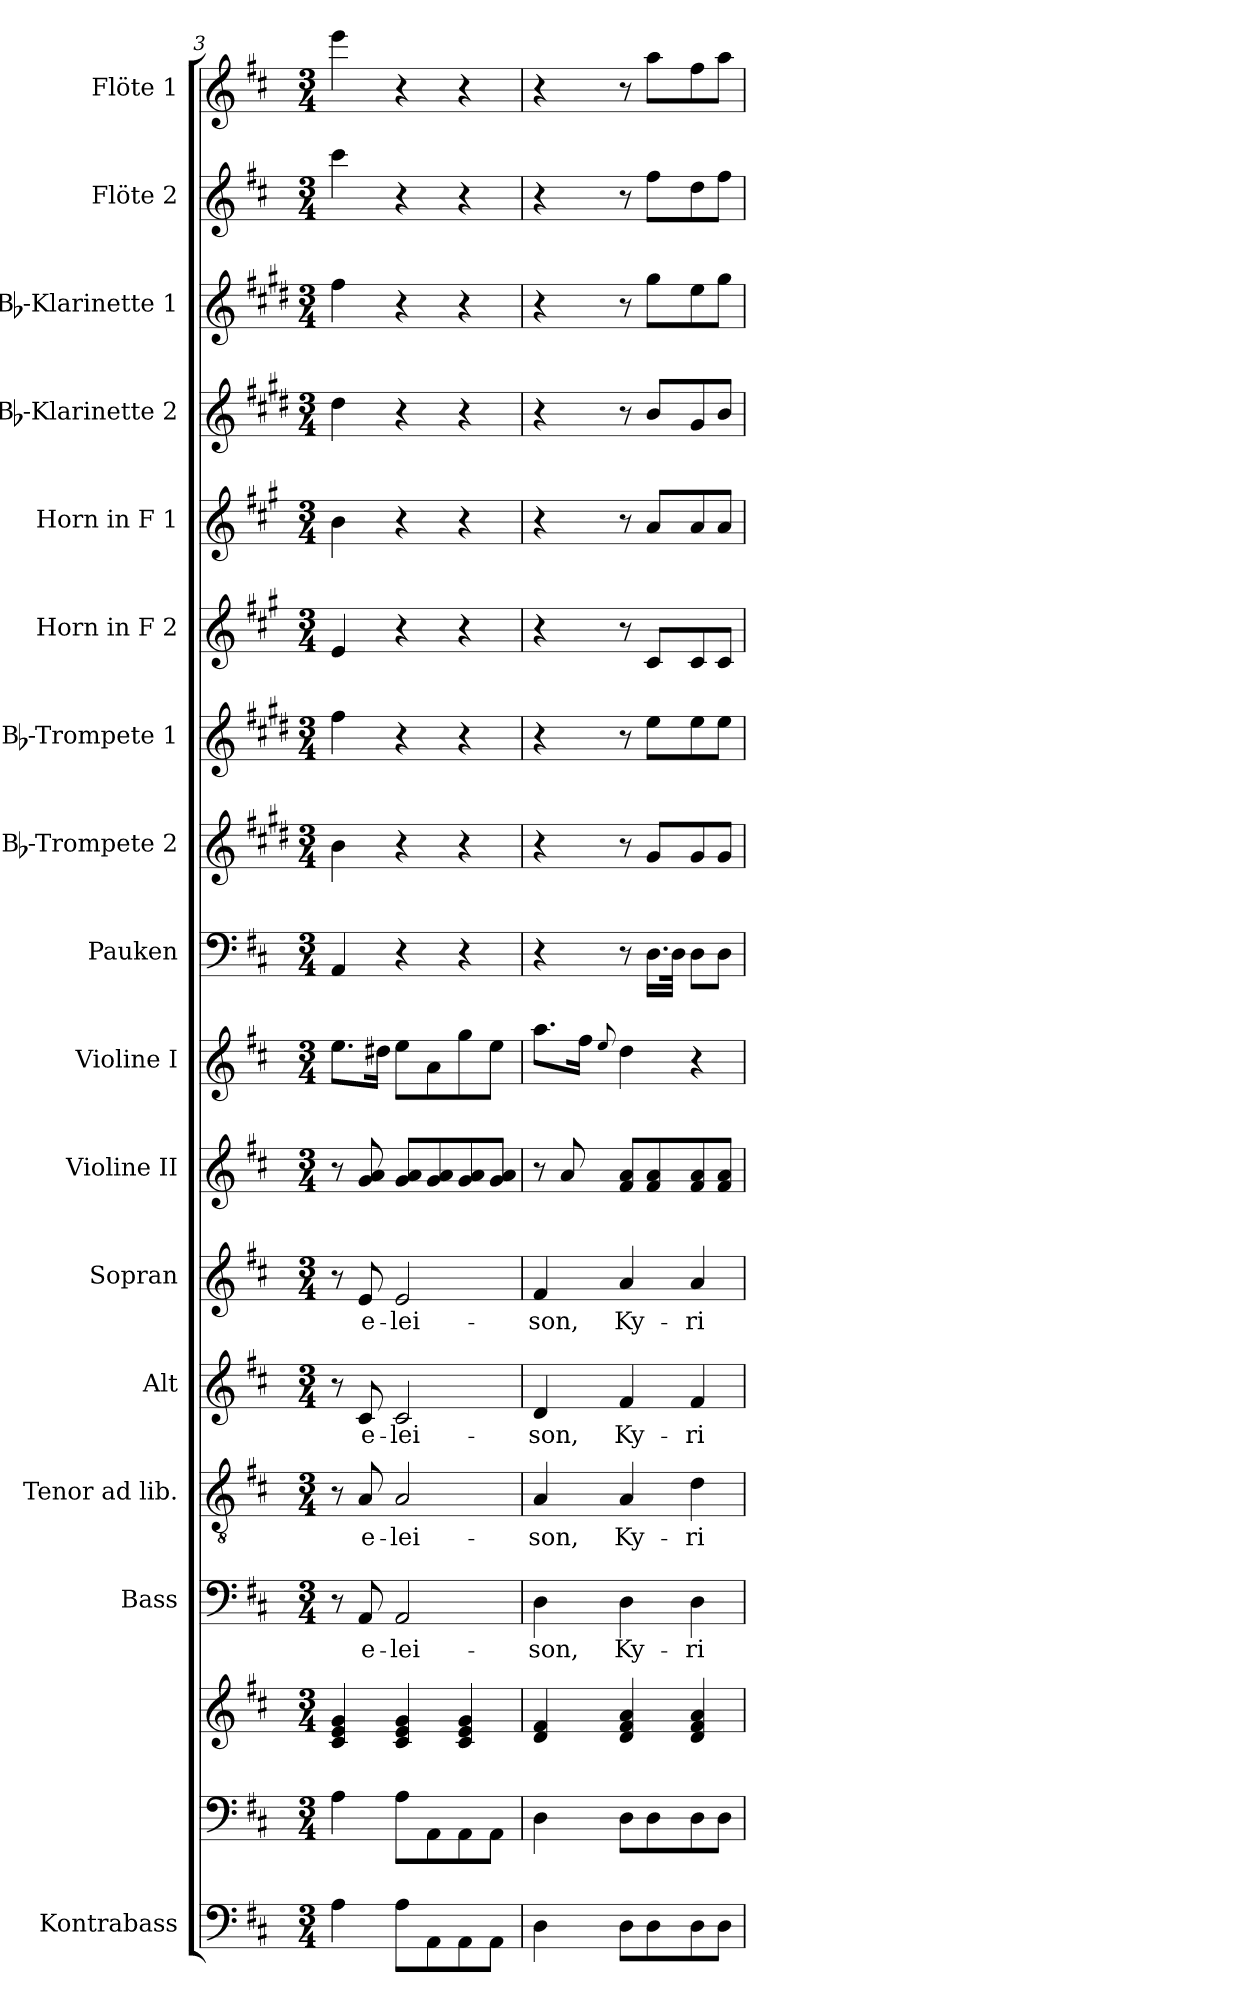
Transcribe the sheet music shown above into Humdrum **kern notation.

**kern	**kern	**kern	**kern	**text	**kern	**text	**kern	**text	**kern	**text	**kern	**kern	**kern	**kern	**kern	**kern	**kern	**kern	**kern	**kern	**kern
*part17	*part16	*part16	*part15	*part15	*part14	*part14	*part13	*part13	*part12	*part12	*part11	*part10	*part9	*part8	*part7	*part6	*part5	*part4	*part3	*part2	*part1
*staff18	*staff17	*staff16	*staff15	*staff15	*staff14	*staff14	*staff13	*staff13	*staff12	*staff12	*staff11	*staff10	*staff9	*staff8	*staff7	*staff6	*staff5	*staff4	*staff3	*staff2	*staff1
*I"Kontrabass	*	*	*I"Bass	*	*I"Tenor ad lib.	*	*I"Alt	*	*I"Sopran	*	*I"Violine II	*I"Violine I	*I"Pauken	*I"Bb-Trompete 2	*I"Bb-Trompete 1	*I"Horn in F 2	*I"Horn in F 1	*I"Bb-Klarinette 2	*I"Bb-Klarinette 1	*I"Flöte 2	*I"Flöte 1
*I'Kb.	*	*	*I'B.	*	*I'T.	*	*I'A.	*	*I'S.	*	*I'Vl. II	*I'Vl. I	*I'Pk.	*I'Bb Trp. 2	*I'Bb Trp. 1	*	*	*I'Bb Kl. 2	*I'Bb Kl. 1	*I'Fl. 2	*I'Fl. 1
*clefF4	*clefF4	*clefG2	*clefF4	*	*clefGv2	*	*clefG2	*	*clefG2	*	*clefG2	*clefG2	*clefF4	*clefG2	*clefG2	*clefG2	*clefG2	*clefG2	*clefG2	*clefG2	*clefG2
*ITrd7c12	*	*	*	*	*	*	*	*	*	*	*	*	*	*ITrd1c2	*ITrd1c2	*ITrd4c7	*ITrd4c7	*ITrd1c2	*ITrd1c2	*	*
*k[f#c#]	*k[f#c#]	*k[f#c#]	*k[f#c#]	*	*k[f#c#]	*	*k[f#c#]	*	*k[f#c#]	*	*k[f#c#]	*k[f#c#]	*k[f#c#]	*k[f#c#]	*k[f#c#]	*k[f#c#]	*k[f#c#]	*k[f#c#]	*k[f#c#]	*k[f#c#]	*k[f#c#]
*D:	*D:	*D:	*D:	*	*D:	*	*D:	*	*D:	*	*D:	*D:	*D:	*D:	*D:	*D:	*D:	*D:	*D:	*D:	*D:
*M3/4	*M3/4	*M3/4	*M3/4	*	*M3/4	*	*M3/4	*	*M3/4	*	*M3/4	*M3/4	*M3/4	*M3/4	*M3/4	*M3/4	*M3/4	*M3/4	*M3/4	*M3/4	*M3/4
=3	=3	=3	=3	=3	=3	=3	=3	=3	=3	=3	=3	=3	=3	=3	=3	=3	=3	=3	=3	=3	=3
4AA\	4A\	4c#/ 4e/ 4g/	8r	.	8r	.	8r	.	8r	.	8r	8.ee\L	4AA/	4a\	4ee\	4A/	4e\	4cc#\	4ee\	4ccc#\	4eee\
!	!	!	!	!LO:LY:b	!	!LO:LY:b	!	!LO:LY:b	!	!LO:LY:b	!	!	!	!	!	!	!	!	!	!	!
.	.	.	8AA/	e-	8A/	e-	8c#/	e-	8e/	e-	8g/ 8a/	.	.	.	.	.	.	.	.	.	.
.	.	.	.	.	.	.	.	.	.	.	.	16dd#X\Jk	.	.	.	.	.	.	.	.	.
!	!	!	!	!LO:LY:b	!	!LO:LY:b	!	!LO:LY:b	!	!LO:LY:b	!	!	!	!	!	!	!	!	!	!	!
8AA\L	8A\L	4c#/ 4e/ 4g/	2AA/	-lei-	2A/	-lei-	2c#/	-lei-	2e/	-lei-	8g/ 8a/L	8ee\L	4r	4r	4r	4r	4r	4r	4r	4r	4r
8AAA\	8AA\	.	.	.	.	.	.	.	.	.	8g/ 8a/	8a\	.	.	.	.	.	.	.	.	.
8AAA\	8AA\	4c#/ 4e/ 4g/	.	.	.	.	.	.	.	.	8g/ 8a/	8gg\	4r	4r	4r	4r	4r	4r	4r	4r	4r
8AAA\J	8AA\J	.	.	.	.	.	.	.	.	.	8g/ 8a/J	8ee\J	.	.	.	.	.	.	.	.	.
=4	=4	=4	=4	=4	=4	=4	=4	=4	=4	=4	=4	=4	=4	=4	=4	=4	=4	=4	=4	=4	=4
!	!	!	!	!LO:LY:b	!	!LO:LY:b	!	!LO:LY:b	!	!LO:LY:b	!	!	!	!	!	!	!	!	!	!	!
4DD\	4D\	4d/ 4f#/	4D\	-son,	4A/	-son,	4d/	-son,	4f#/	-son,	8r	8.aa\L	4r	4r	4r	4r	4r	4r	4r	4r	4r
.	.	.	.	.	.	.	.	.	.	.	8a/	.	.	.	.	.	.	.	.	.	.
.	.	.	.	.	.	.	.	.	.	.	.	16ff#\Jk	.	.	.	.	.	.	.	.	.
.	.	.	.	.	.	.	.	.	.	.	.	8qqee/	.	.	.	.	.	.	.	.	.
!	!	!	!	!LO:LY:b	!	!LO:LY:b	!	!LO:LY:b	!	!LO:LY:b	!	!	!	!	!	!	!	!	!	!	!
8DD\L	8D\L	4d/ 4f#/ 4a/	4D\	Ky-	4A/	Ky-	4f#/	Ky-	4a/	Ky-	8f#/ 8a/L	4dd\	8r	8r	8r	8r	8r	8r	8r	8r	8r
8DD\	8D\	.	.	.	.	.	.	.	.	.	8f#/ 8a/	.	16.D\LL	8f#/L	8dd\L	8F#/L	8d/L	8a/L	8ff#\L	8ff#\L	8aa\L
.	.	.	.	.	.	.	.	.	.	.	.	.	32D\JJk	.	.	.	.	.	.	.	.
!	!	!	!	!LO:LY:b	!	!LO:LY:b	!	!LO:LY:b	!	!LO:LY:b	!	!	!	!	!	!	!	!	!	!	!
8DD\	8D\	4d/ 4f#/ 4a/	4D\	-ri-	4d\	-ri-	4f#/	-ri-	4a/	-ri-	8f#/ 8a/	4r	8D\L	8f#/	8dd\	8F#/	8d/	8f#/	8dd\	8dd\	8ff#\
8DD\J	8D\J	.	.	.	.	.	.	.	.	.	8f#/ 8a/J	.	8D\J	8f#/J	8dd\J	8F#/J	8d/J	8a/J	8ff#\J	8ff#\J	8aa\J
=	=	=	=	=	=	=	=	=	=	=	=	=	=	=	=	=	=	=	=	=	=
*-	*-	*-	*-	*-	*-	*-	*-	*-	*-	*-	*-	*-	*-	*-	*-	*-	*-	*-	*-	*-	*-
